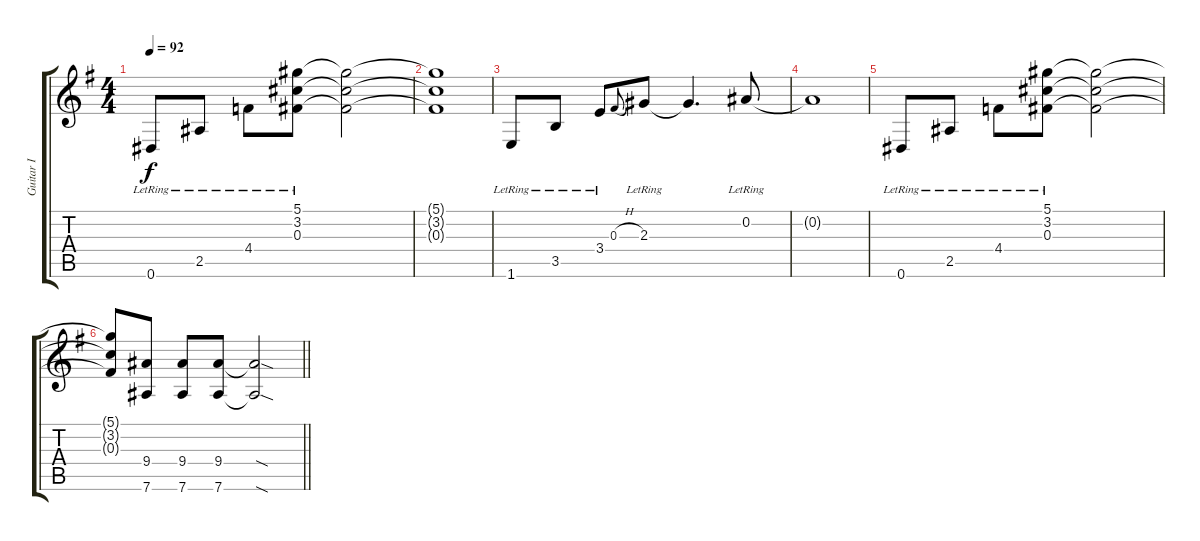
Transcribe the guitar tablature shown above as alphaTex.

\track ("Guitar I" "Guitar I") {instrument overdrivenguitar}
\staff {score tabs}
\tuning (Eb4 Bb3 Gb3 Db3 Ab2 Eb2) {hide}
\ts (4 4)
\tempo 92
\clef g2
\ks g
0.6{lr}.8{dy f} 2.5{lr}.8{beam split} 4.4{lr}.8 (5.1{lr} 3.2{lr} 0.3{lr}).8 (5.1{t} 3.2{t} 0.3{t}).2 |
(5.1{t} 3.2{t} 0.3{t}).1 |
1.6{lr}.8 3.5{lr}.8{beam split} 3.4{lr}.8 0.3{h}.8{gr onbeat} 2.3{lr}.8 2.3{t}.4{d} 0.2{lr}.8 |
0.2{t}.1 |
0.6{lr}.8 2.5{lr}.8{beam split} 4.4{lr}.8 (5.1{lr} 3.2{lr} 0.3{lr}).8 (5.1{t} 3.2{t} 0.3{t}).2 |
\barLineRight lightlight
(5.1{t} 3.2{t} 0.3{t}).8 (9.4 7.6).8{beam split} (9.4 7.6).8 (9.4 7.6).8 (9.4{sod t} 7.6{sod t}).2
